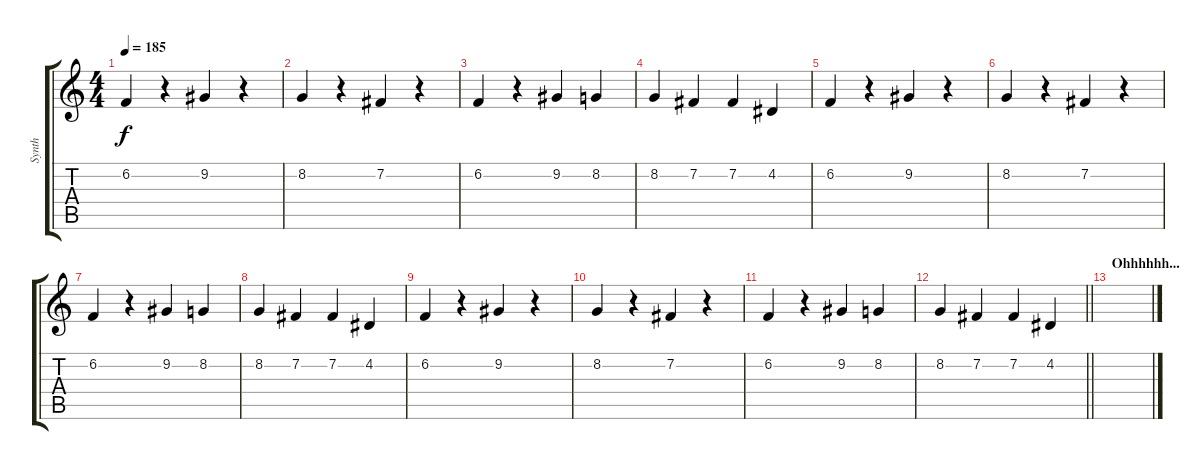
\track ("Synth" "Synth") {instrument lead2sawtooth}
\staff {score tabs}
\tuning (E4 B3 G3 D3 A2 E2) {hide}
\ts (4 4)
\tempo 185
\clef g2
\ks c
6.2.4{dy f} r.4 9.2.4 r.4 |
8.2.4 r.4 7.2.4 r.4 |
6.2.4 r.4 9.2.4 8.2.4 |
8.2.4 7.2.4 7.2.4 4.2.4 |
6.2.4 r.4 9.2.4 r.4 |
8.2.4 r.4 7.2.4 r.4 |
6.2.4 r.4 9.2.4 8.2.4 |
8.2.4 7.2.4 7.2.4 4.2.4 |
6.2.4 r.4 9.2.4 r.4 |
8.2.4 r.4 7.2.4 r.4 |
6.2.4 r.4 9.2.4 8.2.4 |
\barLineRight lightlight
8.2.4 7.2.4 7.2.4 4.2.4 |
\section ("" "Ohhhhhh...")
